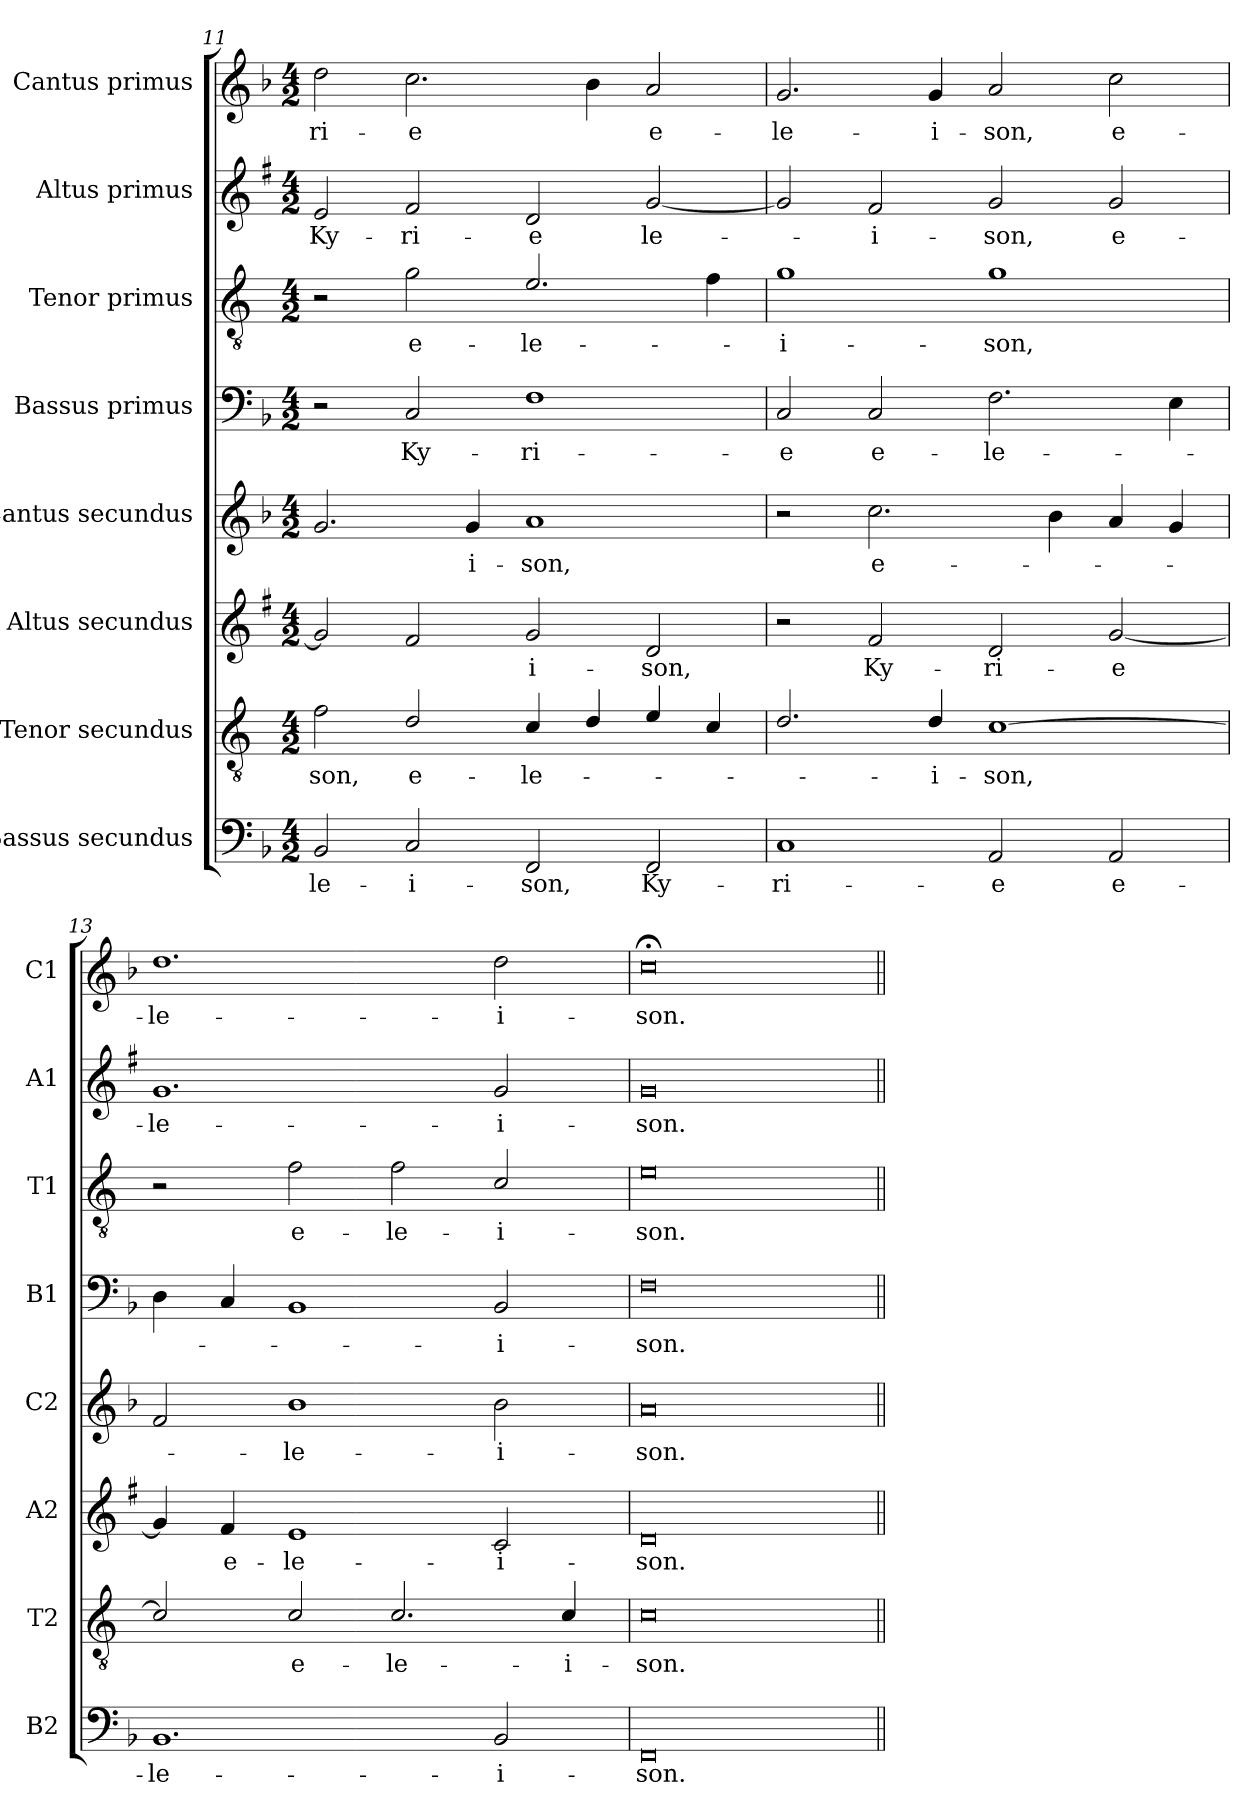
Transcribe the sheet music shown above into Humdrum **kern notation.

**kern	**text	**kern	**text	**kern	**text	**kern	**text	**kern	**text	**kern	**text	**kern	**text	**kern	**text
*part8	*part8	*part7	*part7	*part6	*part6	*part5	*part5	*part4	*part4	*part3	*part3	*part2	*part2	*part1	*part1
*staff8	*staff8	*staff7	*staff7	*staff6	*staff6	*staff5	*staff5	*staff4	*staff4	*staff3	*staff3	*staff2	*staff2	*staff1	*staff1
*I"Bassus secundus	*	*I"Tenor secundus	*	*I"Altus secundus	*	*I"Cantus secundus	*	*I"Bassus primus	*	*I"Tenor primus	*	*I"Altus primus	*	*I"Cantus primus	*
*I'B2	*	*I'T2	*	*I'A2	*	*I'C2	*	*I'B1	*	*I'T1	*	*I'A1	*	*I'C1	*
*clefF4	*	*clefGv2	*	*clefG2	*	*clefG2	*	*clefF4	*	*clefGv2	*	*clefG2	*	*clefG2	*
*	*	*ITrd4c7	*	*ITrd1c2	*	*	*	*	*	*ITrd4c7	*	*ITrd1c2	*	*	*
*k[b-]	*	*k[b-]	*	*k[b-]	*	*k[b-]	*	*k[b-]	*	*k[b-]	*	*k[b-]	*	*k[b-]	*
*F:	*	*F:	*	*F:	*	*F:	*	*F:	*	*F:	*	*F:	*	*F:	*
*M4/2	*	*M4/2	*	*M4/2	*	*M4/2	*	*M4/2	*	*M4/2	*	*M4/2	*	*M4/2	*
=11	=11	=11	=11	=11	=11	=11	=11	=11	=11	=11	=11	=11	=11	=11	=11
!	!LO:LY:b	!	!LO:LY:b	!	!	!	!	!	!	!	!	!	!LO:LY:b	!	!LO:LY:b
2BB-/	-le-	2B-\	-son,	2f/]	.	2.g/	.	2r	.	2r	.	2d/	Ky-	2dd\	-ri-
!	!LO:LY:b	!	!LO:LY:b	!	!	!	!	!	!LO:LY:b	!	!LO:LY:b	!	!LO:LY:b	!	!LO:LY:b
2C/	-i-	2G/	e-	2e/	.	.	.	2C/	Ky-	2c\	e-	2e/	-ri-	2.cc\	-e
!	!	!	!	!	!	!	!LO:LY:b	!	!	!	!	!	!	!	!
.	.	.	.	.	.	4g/	-i-	.	.	.	.	.	.	.	.
!	!LO:LY:b	!	!LO:LY:b	!	!LO:LY:b	!	!LO:LY:b	!	!LO:LY:b	!	!LO:LY:b	!	!LO:LY:b	!	!
2FF/	-son,	4F/	-le-	2f/	-i-	1a	-son,	1F	-ri-	2.A/	-le-	2c/	-e	.	.
.	.	4G/	.	.	.	.	.	.	.	.	.	.	.	4b-\	.
!	!LO:LY:b	!	!	!	!LO:LY:b	!	!	!	!	!	!	!	!LO:LY:b	!	!LO:LY:b
2FF/	Ky-	4A/	.	2c/	-son,	.	.	.	.	.	.	[2f/	le-	2a/	e-
.	.	4F/	.	.	.	.	.	.	.	4B-\	.	.	.	.	.
=12	=12	=12	=12	=12	=12	=12	=12	=12	=12	=12	=12	=12	=12	=12	=12
!	!LO:LY:b	!	!	!	!	!	!	!	!LO:LY:b	!	!LO:LY:b	!	!	!	!LO:LY:b
1C	-ri-	2.G/	.	2r	.	2r	.	2C/	-e	1c	-i-	2f/]	.	2.g/	-le-
!	!	!	!	!	!LO:LY:b	!	!LO:LY:b	!	!LO:LY:b	!	!	!	!LO:LY:b	!	!
.	.	.	.	2e/	Ky-	2.cc\	e-	2C/	e-	.	.	2e/	-i-	.	.
!	!	!	!LO:LY:b	!	!	!	!	!	!	!	!	!	!	!	!LO:LY:b
.	.	4G/	-i-	.	.	.	.	.	.	.	.	.	.	4g/	-i-
!	!LO:LY:b	!	!LO:LY:b	!	!LO:LY:b	!	!	!	!LO:LY:b	!	!LO:LY:b	!	!LO:LY:b	!	!LO:LY:b
2AA/	-e	[1F	-son,	2c/	-ri-	.	.	2.F\	-le-	1c	-son,	2f/	-son,	2a/	-son,
.	.	.	.	.	.	4b-\	.	.	.	.	.	.	.	.	.
!	!LO:LY:b	!	!	!	!LO:LY:b	!	!	!	!	!	!	!	!LO:LY:b	!	!LO:LY:b
2AA/	e-	.	.	[2f/	-e	4a/	.	.	.	.	.	2f/	e-	2cc\	e-
.	.	.	.	.	.	4g/	.	4E\	.	.	.	.	.	.	.
=13	=13	=13	=13	=13	=13	=13	=13	=13	=13	=13	=13	=13	=13	=13	=13
!	!LO:LY:b	!	!	!	!	!	!	!	!	!	!	!	!LO:LY:b	!	!LO:LY:b
1.BB-	-le-	2F/]	.	4f/]	.	2f/	.	4D\	.	2r	.	1.f	-le-	1.dd	-le-
!	!	!	!	!	!LO:LY:b	!	!	!	!	!	!	!	!	!	!
.	.	.	.	4e/	e-	.	.	4C/	.	.	.	.	.	.	.
!	!	!	!LO:LY:b	!	!LO:LY:b	!	!LO:LY:b	!	!	!	!LO:LY:b	!	!	!	!
.	.	2F/	e-	1d	-le-	1b-	-le-	1BB-	.	2B-\	e-	.	.	.	.
!	!	!	!LO:LY:b	!	!	!	!	!	!	!	!LO:LY:b	!	!	!	!
.	.	2.F/	-le-	.	.	.	.	.	.	2B-\	-le-	.	.	.	.
!	!LO:LY:b	!	!	!	!LO:LY:b	!	!LO:LY:b	!	!LO:LY:b	!	!LO:LY:b	!	!LO:LY:b	!	!LO:LY:b
2BB-/	-i-	.	.	2B-/	-i-	2b-\	-i-	2BB-/	-i-	2F/	-i-	2f/	-i-	2dd\	-i-
!	!	!	!LO:LY:b	!	!	!	!	!	!	!	!	!	!	!	!
.	.	4F/	-i-	.	.	.	.	.	.	.	.	.	.	.	.
=14	=14	=14	=14	=14	=14	=14	=14	=14	=14	=14	=14	=14	=14	=14	=14
!	!LO:LY:b	!	!LO:LY:b	!	!LO:LY:b	!	!LO:LY:b	!	!LO:LY:b	!	!LO:LY:b	!	!LO:LY:b	!	!LO:LY:b
0FF	-son.	0F	-son.	0c	-son.	0a	-son.	0F	-son.	0A	-son.	0f	-son.	0cc;<	-son.
=||	=||	=||	=||	=||	=||	=||	=||	=||	=||	=||	=||	=||	=||	=||	=||
*-	*-	*-	*-	*-	*-	*-	*-	*-	*-	*-	*-	*-	*-	*-	*-
